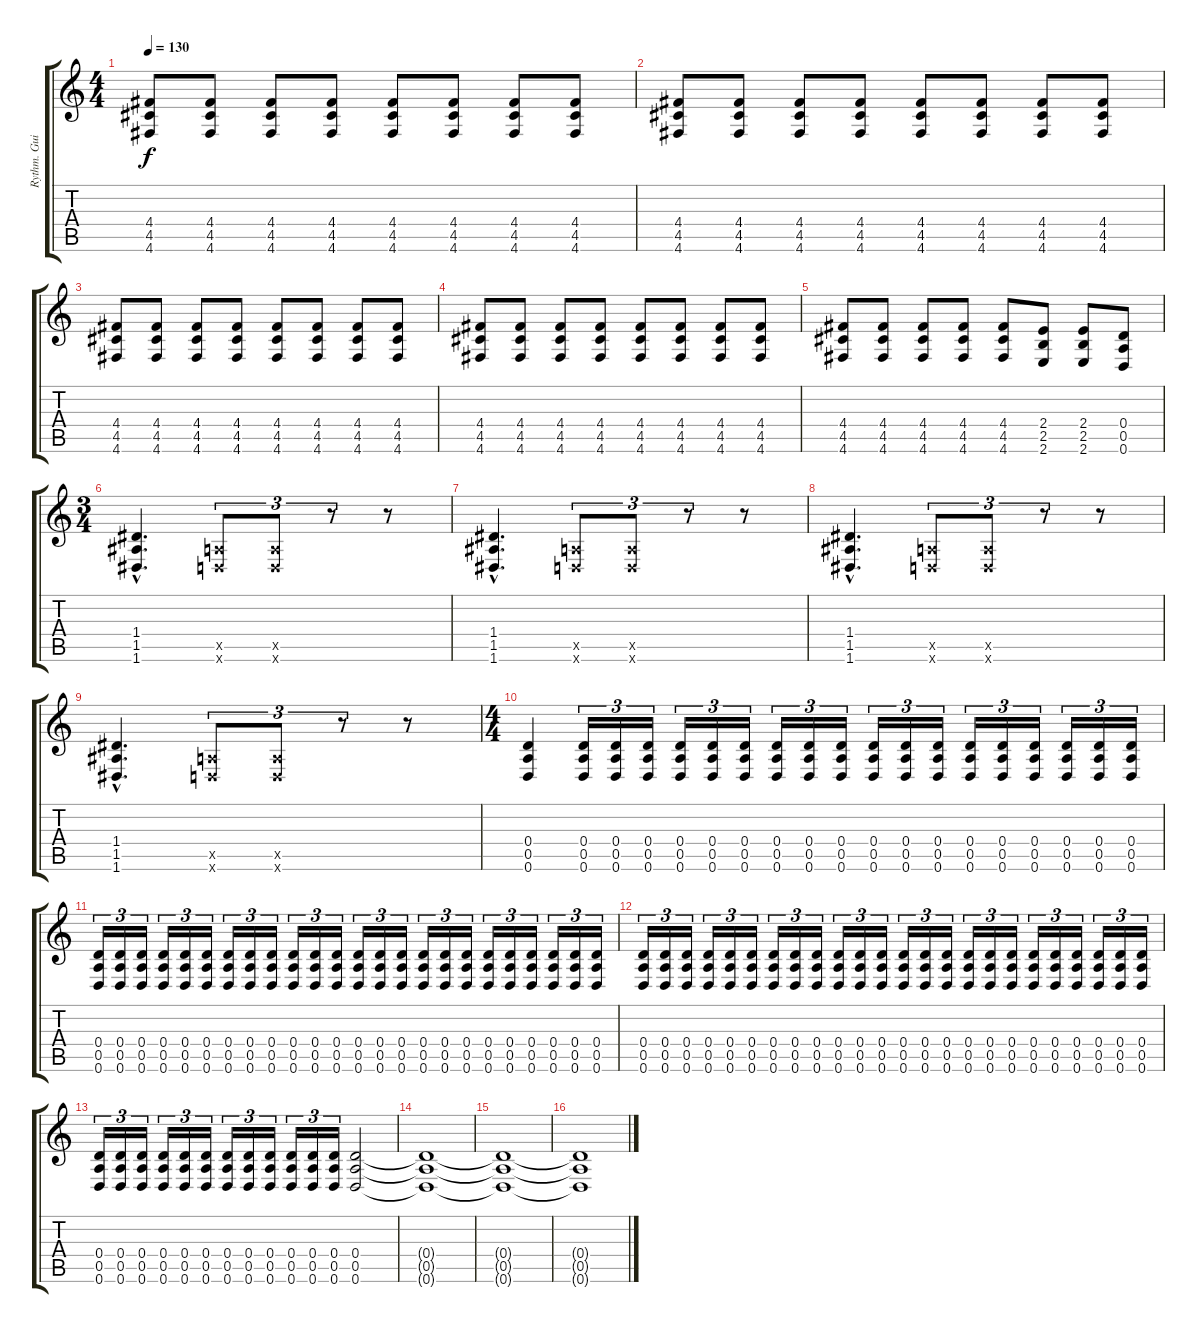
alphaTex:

\track ("Rythm. Guitar " "Rythm. Gui") {instrument distortionguitar}
\staff {score tabs}
\tuning (E4 B3 G3 D3 A2 D2) {hide}
\ts (4 4)
\tempo 130
\clef g2
\ks c
(4.4 4.5 4.6).8{dy f} (4.4 4.5 4.6).8 (4.4 4.5 4.6).8 (4.4 4.5 4.6).8 (4.4 4.5 4.6).8 (4.4 4.5 4.6).8 (4.4 4.5 4.6).8 (4.4 4.5 4.6).8 |
(4.4 4.5 4.6).8 (4.4 4.5 4.6).8 (4.4 4.5 4.6).8 (4.4 4.5 4.6).8 (4.4 4.5 4.6).8 (4.4 4.5 4.6).8 (4.4 4.5 4.6).8 (4.4 4.5 4.6).8 |
(4.4 4.5 4.6).8 (4.4 4.5 4.6).8 (4.4 4.5 4.6).8 (4.4 4.5 4.6).8 (4.4 4.5 4.6).8 (4.4 4.5 4.6).8 (4.4 4.5 4.6).8 (4.4 4.5 4.6).8 |
(4.4 4.5 4.6).8 (4.4 4.5 4.6).8 (4.4 4.5 4.6).8 (4.4 4.5 4.6).8 (4.4 4.5 4.6).8 (4.4 4.5 4.6).8 (4.4 4.5 4.6).8 (4.4 4.5 4.6).8 |
(4.4 4.5 4.6).8 (4.4 4.5 4.6).8 (4.4 4.5 4.6).8 (4.4 4.5 4.6).8 (4.4 4.5 4.6).8 (2.4 2.5 2.6).8 (2.4 2.5 2.6).8 (0.4 0.5 0.6).8 |
\ts (3 4)
(1.4{hac} 1.5{hac} 1.6{hac}).4{d} (0.5{x} 0.6{x}).8{tu (3 2)} (0.5{x} 0.6{x}).8{tu (3 2)} r.8{tu (3 2)} r.8 |
(1.4{hac} 1.5{hac} 1.6{hac}).4{d} (0.5{x} 0.6{x}).8{tu (3 2)} (0.5{x} 0.6{x}).8{tu (3 2)} r.8{tu (3 2)} r.8 |
(1.4{hac} 1.5{hac} 1.6{hac}).4{d} (0.5{x} 0.6{x}).8{tu (3 2)} (0.5{x} 0.6{x}).8{tu (3 2)} r.8{tu (3 2)} r.8 |
(1.4{hac} 1.5{hac} 1.6{hac}).4{d} (0.5{x} 0.6{x}).8{tu (3 2)} (0.5{x} 0.6{x}).8{tu (3 2)} r.8{tu (3 2)} r.8 |
\ts (4 4)
(0.4 0.5 0.6).4 (0.4 0.5 0.6).16{tu (3 2)} (0.4 0.5 0.6).16{tu (3 2)} (0.4 0.5 0.6).16{tu (3 2)} (0.4 0.5 0.6).16{tu (3 2)} (0.4 0.5 0.6).16{tu (3 2)} (0.4 0.5 0.6).16{tu (3 2)} (0.4 0.5 0.6).16{tu (3 2)} (0.4 0.5 0.6).16{tu (3 2)} (0.4 0.5 0.6).16{tu (3 2)} (0.4 0.5 0.6).16{tu (3 2)} (0.4 0.5 0.6).16{tu (3 2)} (0.4 0.5 0.6).16{tu (3 2)} (0.4 0.5 0.6).16{tu (3 2)} (0.4 0.5 0.6).16{tu (3 2)} (0.4 0.5 0.6).16{tu (3 2)} (0.4 0.5 0.6).16{tu (3 2)} (0.4 0.5 0.6).16{tu (3 2)} (0.4 0.5 0.6).16{tu (3 2)} |
(0.4 0.5 0.6).16{tu (3 2)} (0.4 0.5 0.6).16{tu (3 2)} (0.4 0.5 0.6).16{tu (3 2)} (0.4 0.5 0.6).16{tu (3 2)} (0.4 0.5 0.6).16{tu (3 2)} (0.4 0.5 0.6).16{tu (3 2)} (0.4 0.5 0.6).16{tu (3 2)} (0.4 0.5 0.6).16{tu (3 2)} (0.4 0.5 0.6).16{tu (3 2)} (0.4 0.5 0.6).16{tu (3 2)} (0.4 0.5 0.6).16{tu (3 2)} (0.4 0.5 0.6).16{tu (3 2)} (0.4 0.5 0.6).16{tu (3 2)} (0.4 0.5 0.6).16{tu (3 2)} (0.4 0.5 0.6).16{tu (3 2)} (0.4 0.5 0.6).16{tu (3 2)} (0.4 0.5 0.6).16{tu (3 2)} (0.4 0.5 0.6).16{tu (3 2)} (0.4 0.5 0.6).16{tu (3 2)} (0.4 0.5 0.6).16{tu (3 2)} (0.4 0.5 0.6).16{tu (3 2)} (0.4 0.5 0.6).16{tu (3 2)} (0.4 0.5 0.6).16{tu (3 2)} (0.4 0.5 0.6).16{tu (3 2)} |
(0.4 0.5 0.6).16{tu (3 2)} (0.4 0.5 0.6).16{tu (3 2)} (0.4 0.5 0.6).16{tu (3 2)} (0.4 0.5 0.6).16{tu (3 2)} (0.4 0.5 0.6).16{tu (3 2)} (0.4 0.5 0.6).16{tu (3 2)} (0.4 0.5 0.6).16{tu (3 2)} (0.4 0.5 0.6).16{tu (3 2)} (0.4 0.5 0.6).16{tu (3 2)} (0.4 0.5 0.6).16{tu (3 2)} (0.4 0.5 0.6).16{tu (3 2)} (0.4 0.5 0.6).16{tu (3 2)} (0.4 0.5 0.6).16{tu (3 2)} (0.4 0.5 0.6).16{tu (3 2)} (0.4 0.5 0.6).16{tu (3 2)} (0.4 0.5 0.6).16{tu (3 2)} (0.4 0.5 0.6).16{tu (3 2)} (0.4 0.5 0.6).16{tu (3 2)} (0.4 0.5 0.6).16{tu (3 2)} (0.4 0.5 0.6).16{tu (3 2)} (0.4 0.5 0.6).16{tu (3 2)} (0.4 0.5 0.6).16{tu (3 2)} (0.4 0.5 0.6).16{tu (3 2)} (0.4 0.5 0.6).16{tu (3 2)} |
(0.4 0.5 0.6).16{tu (3 2)} (0.4 0.5 0.6).16{tu (3 2)} (0.4 0.5 0.6).16{tu (3 2)} (0.4 0.5 0.6).16{tu (3 2)} (0.4 0.5 0.6).16{tu (3 2)} (0.4 0.5 0.6).16{tu (3 2)} (0.4 0.5 0.6).16{tu (3 2)} (0.4 0.5 0.6).16{tu (3 2)} (0.4 0.5 0.6).16{tu (3 2)} (0.4 0.5 0.6).16{tu (3 2)} (0.4 0.5 0.6).16{tu (3 2)} (0.4 0.5 0.6).16{tu (3 2)} (0.4 0.5 0.6).2 |
(0.4{t} 0.5{t} 0.6{t}).1{volume 0} |
(0.4{t} 0.5{t} 0.6{t}).1 |
(0.4{t} 0.5{t} 0.6{t}).1
